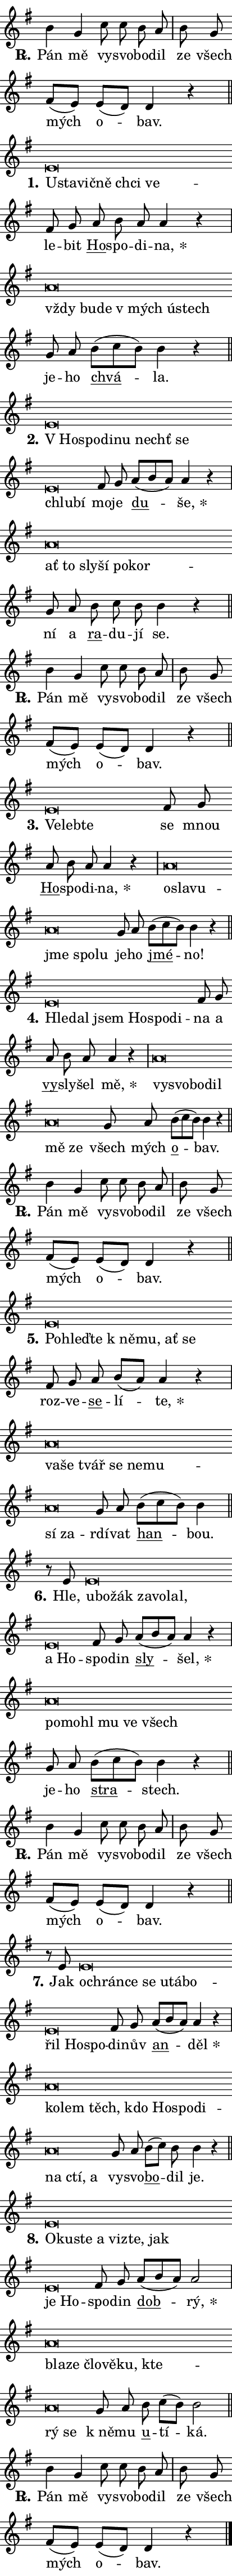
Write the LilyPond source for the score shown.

\version "2.24.0"
\header { tagline = "" }
\paper {
  indent = 0\cm
  top-margin = 0\cm
  right-margin = 0\cm
  bottom-margin = 0\cm
  left-margin = 0\cm
  paper-width = 7\cm
  page-breaking = #ly:one-page-breaking
  system-system-spacing.basic-distance = #11
  score-system-spacing.basic-distance = #11
  ragged-last = ##f
}


%% Author: Thomas Morley
%% https://lists.gnu.org/archive/html/lilypond-user/2020-05/msg00002.html
#(define (line-position grob)
"Returns position of @var[grob} in current system:
   @code{'start}, if at first time-step
   @code{'end}, if at last time-step
   @code{'middle} otherwise
"
  (let* ((col (ly:item-get-column grob))
         (ln (ly:grob-object col 'left-neighbor))
         (rn (ly:grob-object col 'right-neighbor))
         (col-to-check-left (if (ly:grob? ln) ln col))
         (col-to-check-right (if (ly:grob? rn) rn col))
         (break-dir-left
           (and
             (ly:grob-property col-to-check-left 'non-musical #f)
             (ly:item-break-dir col-to-check-left)))
         (break-dir-right
           (and
             (ly:grob-property col-to-check-right 'non-musical #f)
             (ly:item-break-dir col-to-check-right))))
        (cond ((eqv? 1 break-dir-left) 'start)
              ((eqv? -1 break-dir-right) 'end)
              (else 'middle))))

#(define (tranparent-at-line-position vctor)
  (lambda (grob)
  "Relying on @code{line-position} select the relevant enry from @var{vctor}.
Used to determine transparency,"
    (case (line-position grob)
      ((end) (not (vector-ref vctor 0)))
      ((middle) (not (vector-ref vctor 1)))
      ((start) (not (vector-ref vctor 2))))))

noteHeadBreakVisibility =
#(define-music-function (break-visibility)(vector?)
"Makes @code{NoteHead}s transparent relying on @var{break-visibility}"
#{
  \override NoteHead.transparent =
    #(tranparent-at-line-position break-visibility)
#})

#(define delete-ledgers-for-transparent-note-heads
  (lambda (grob)
    "Reads whether a @code{NoteHead} is transparent.
If so this @code{NoteHead} is removed from @code{'note-heads} from
@var{grob}, which is supposed to be @code{LedgerLineSpanner}.
As a result ledgers are not printed for this @code{NoteHead}"
    (let* ((nhds-array (ly:grob-object grob 'note-heads))
           (nhds-list
             (if (ly:grob-array? nhds-array)
                 (ly:grob-array->list nhds-array)
                 '()))
           ;; Relies on the transparent-property being done before
           ;; Staff.LedgerLineSpanner.after-line-breaking is executed.
           ;; This is fragile ...
           (to-keep
             (remove
               (lambda (nhd)
                 (ly:grob-property nhd 'transparent #f))
               nhds-list)))
      ;; TODO find a better method to iterate over grob-arrays, similiar
      ;; to filter/remove etc for lists
      ;; For now rebuilt from scratch
      (set! (ly:grob-object grob 'note-heads)  '())
      (for-each
        (lambda (nhd)
          (ly:pointer-group-interface::add-grob grob 'note-heads nhd))
        to-keep))))

hideNotes = {
  \noteHeadBreakVisibility #begin-of-line-visible
}
unHideNotes = {
  \noteHeadBreakVisibility #all-visible
}

% work-around for resetting accidentals
% https://lilypond.org/doc/v2.23/Documentation/notation/displaying-rhythms#unmetered-music
cadenzaMeasure = {
  \cadenzaOff
  \partial 1024 s1024
  \cadenzaOn
}

#(define-markup-command (accent layout props text) (markup?)
  "Underline accented syllable"
  (interpret-markup layout props
    #{\markup \override #'(offset . 4.3) \underline { #text }#}))

responsum = \markup \concat {
  "R" \hspace #-1.05 \path #0.1 #'((moveto 0 0.07) (lineto 0.9 0.8)) \hspace #0.05 "."
}

\layout {
    \context {
        \Staff
        \remove "Time_signature_engraver"
        \override LedgerLineSpanner.after-line-breaking = #delete-ledgers-for-transparent-note-heads
    }
    \context {
        \Voice {
            \override NoteHead.output-attributes = #'((class . "notehead"))
            \override Hairpin.height = #0.55
        }
    }
    \context {
        \Lyrics {
            \override StanzaNumber.output-attributes = #'((class . "stanzanumber"))
            \override LyricSpace.minimum-distance = #0.9
            \override LyricText.font-name = #"TeX Gyre Schola"
            \override LyricText.font-size = 1
            \override StanzaNumber.font-name = #"TeX Gyre Schola Bold"
            \override StanzaNumber.font-size = 1
        }
    }
}

% magnetic-lyrics.ily
%
%   written by
%     Jean Abou Samra <jean@abou-samra.fr>
%     Werner Lemberg <wl@gnu.org>
%
%   adapted by
%     Jiri Hon <jiri.hon@gmail.com>
%
% Version 2022-Apr-15

% https://www.mail-archive.com/lilypond-user@gnu.org/msg149350.html

#(define (Left_hyphen_pointer_engraver context)
   "Collect syllable-hyphen-syllable occurrences in lyrics and store
them in properties.  This engraver only looks to the left.  For
example, if the lyrics input is @code{foo -- bar}, it does the
following.

@itemize @bullet
@item
Set the @code{text} property of the @code{LyricHyphen} grob between
@q{foo} and @q{bar} to @code{foo}.

@item
Set the @code{left-hyphen} property of the @code{LyricText} grob with
text @q{foo} to the @code{LyricHyphen} grob between @q{foo} and
@q{bar}.
@end itemize

Use this auxiliary engraver in combination with the
@code{lyric-@/text::@/apply-@/magnetic-@/offset!} hook."
   (let ((hyphen #f)
         (text #f))
     (make-engraver
      (acknowledgers
       ((lyric-syllable-interface engraver grob source-engraver)
        (set! text grob)))
      (end-acknowledgers
       ((lyric-hyphen-interface engraver grob source-engraver)
        ;(when (not (grob::has-interface grob 'lyric-space-interface))
          (set! hyphen grob)));)
      ((stop-translation-timestep engraver)
       (when (and text hyphen)
         (ly:grob-set-object! text 'left-hyphen hyphen))
       (set! text #f)
       (set! hyphen #f)))))

#(define (lyric-text::apply-magnetic-offset! grob)
   "If the space between two syllables is less than the value in
property @code{LyricText@/.details@/.squash-threshold}, move the right
syllable to the left so that it gets concatenated with the left
syllable.

Use this function as a hook for
@code{LyricText@/.after-@/line-@/breaking} if the
@code{Left_@/hyphen_@/pointer_@/engraver} is active."
   (let ((hyphen (ly:grob-object grob 'left-hyphen #f)))
     (when hyphen
       (let ((left-text (ly:spanner-bound hyphen LEFT)))
         (when (grob::has-interface left-text 'lyric-syllable-interface)
           (let* ((common (ly:grob-common-refpoint grob left-text X))
                  (this-x-ext (ly:grob-extent grob common X))
                  (left-x-ext
                   (begin
                     ;; Trigger magnetism for left-text.
                     (ly:grob-property left-text 'after-line-breaking)
                     (ly:grob-extent left-text common X)))
                  ;; `delta` is the gap width between two syllables.
                  (delta (- (interval-start this-x-ext)
                            (interval-end left-x-ext)))
                  (details (ly:grob-property grob 'details))
                  (threshold (assoc-get 'squash-threshold details 0.2)))
             (when (< delta threshold)
               (let* (;; We have to manipulate the input text so that
                      ;; ligatures crossing syllable boundaries are not
                      ;; disabled.  For languages based on the Latin
                      ;; script this is essentially a beautification.
                      ;; However, for non-Western scripts it can be a
                      ;; necessity.
                      (lt (ly:grob-property left-text 'text))
                      (rt (ly:grob-property grob 'text))
                      (is-space (grob::has-interface hyphen 'lyric-space-interface))
                      (space (if is-space " " ""))
                      (space-markup (grob-interpret-markup grob " "))
                      (space-size (interval-length (ly:stencil-extent space-markup X)))
                      (extra-delta (if is-space space-size 0))
                      ;; Append new syllable.
                      (ltrt-space (if (and (string? lt) (string? rt))
                                (string-append lt space rt)
                                (make-concat-markup (list lt space rt))))
                      ;; Right-align `ltrt` to the right side.
                      (ltrt-space-markup (grob-interpret-markup
                               grob
                               (make-translate-markup
                                (cons (interval-length this-x-ext) 0)
                                (make-right-align-markup ltrt-space)))))
                 (begin
                   ;; Don't print `left-text`.
                   (ly:grob-set-property! left-text 'stencil #f)
                   ;; Set text and stencil (which holds all collected
                   ;; syllables so far) and shift it to the left.
                   (ly:grob-set-property! grob 'text ltrt-space)
                   (ly:grob-set-property! grob 'stencil ltrt-space-markup)
                   (ly:grob-translate-axis! grob (- (- delta extra-delta)) X))))))))))


#(define (lyric-hyphen::displace-bounds-first grob)
   ;; Make very sure this callback isn't triggered too early.
   (let ((left (ly:spanner-bound grob LEFT))
         (right (ly:spanner-bound grob RIGHT)))
     (ly:grob-property left 'after-line-breaking)
     (ly:grob-property right 'after-line-breaking)
     (ly:lyric-hyphen::print grob)))

squashThreshold = #0.4

\layout {
  \context {
    \Lyrics
    \consists #Left_hyphen_pointer_engraver
    \override LyricText.after-line-breaking =
      #lyric-text::apply-magnetic-offset!
    \override LyricHyphen.stencil = #lyric-hyphen::displace-bounds-first
    \override LyricText.details.squash-threshold = \squashThreshold
    \override LyricHyphen.minimum-distance = 0
    \override LyricHyphen.minimum-length = \squashThreshold
  }
}

squash = \override LyricText.details.squash-threshold = 9999
unSquash = \override LyricText.details.squash-threshold = \squashThreshold

left = \override LyricText.self-alignment-X = #LEFT
unLeft = \revert LyricText.self-alignment-X

starOffset = #(lambda (grob) 
                (let ((x_offset (ly:self-alignment-interface::aligned-on-x-parent grob)))
                  (if (= x_offset 0) 0 (+ x_offset 1.2))))

star = #(define-music-function (syllable)(string?)
"Append star separator at the end of a syllable"
#{
  \once \override LyricText.X-offset = #starOffset
  \lyricmode { \markup {
    #syllable
    \override #'((font-name . "TeX Gyre Schola Bold")) \hspace #0.2 \lower #0.65 \larger "*"
  } }
#})

starAccent = #(define-music-function (syllable)(string?)
"Append star separator at the end of a syllable and make accent"
#{
  \once \override LyricText.X-offset = #starOffset
  \lyricmode { \markup {
    \accent #syllable
    \override #'((font-name . "TeX Gyre Schola Bold")) \hspace #0.2 \lower #0.65 \larger "*"
  } }
#})

breath = #(define-music-function (syllable)(string?)
"Append breathing indicator at the end of a syllable"
#{
  \lyricmode { \markup { #syllable "+" } }
#})

optionalBreath = #(define-music-function (syllable)(string?)
"Append optional breathing indicator at the end of a syllable"
#{
  \lyricmode { \markup { #syllable "(+)" } }
#})


\score {
    <<
        \new Voice = "melody" { \cadenzaOn \key g \major \relative { b'4 g c8 c b a \cadenzaMeasure \bar "|" b g \bar "" fis[( e)] \bar "" e[( d)] d4 r \cadenzaMeasure \bar "||" \break } }
        \new Lyrics \lyricsto "melody" { \lyricmode { \set stanza = \responsum
Pán mě vy -- svo -- bo -- dil ze všech mých o -- bav. } }
    >>
    \layout {}
}

\score {
    <<
        \new Voice = "melody" { \cadenzaOn \key g \major \relative { e'\breve*1/16 \hideNotes \breve*1/16 \bar "" \breve*1/16 \bar "" \breve*1/16 \bar "" \breve*1/16 \breve*1/16 \bar "" \unHideNotes fis8 g \bar "" a b a a4 r \cadenzaMeasure \bar "|" a\breve*1/16 \hideNotes \breve*1/16 \bar "" \breve*1/16 \bar "" \breve*1/16 \bar "" \breve*1/16 \breve*1/16 \bar "" \unHideNotes g8 a \bar "" b[( c b)] b4 r \cadenzaMeasure \bar "||" \break } }
        \new Lyrics \lyricsto "melody" { \lyricmode { \set stanza = "1."
\left U -- \squash sta -- vič -- ně chci ve -- \unLeft \unSquash le -- bit \markup \accent Ho -- spo -- di -- \star na, \left vždy \squash bu -- de "v mých" ú -- stech \unLeft \unSquash je -- ho \markup \accent chvá -- la. } }
    >>
    \layout {}
}

\score {
    <<
        \new Voice = "melody" { \cadenzaOn \key g \major \relative { e'\breve*1/16 \hideNotes \breve*1/16 \bar "" \breve*1/16 \bar "" \breve*1/16 \bar "" \breve*1/16 \bar "" \breve*1/16 \bar "" \breve*1/16 \breve*1/16 \bar "" \unHideNotes fis8 g \bar "" a[( b a)] a4 r \cadenzaMeasure \bar "|" a\breve*1/16 \hideNotes \breve*1/16 \bar "" \breve*1/16 \bar "" \breve*1/16 \bar "" \breve*1/16 \breve*1/16 \bar "" \unHideNotes g8 a \bar "" b c b b4 r \cadenzaMeasure \bar "||" \break } }
        \new Lyrics \lyricsto "melody" { \lyricmode { \set stanza = "2."
\left "V Ho" -- \squash spo -- di -- nu nechť se chlu -- bí \unLeft \unSquash mo -- je \markup \accent du -- \star še, \left ať \squash to sly -- ší po -- kor -- \unLeft \unSquash ní a \markup \accent ra -- du -- jí se. } }
    >>
    \layout {}
}

\score {
    <<
        \new Voice = "melody" { \cadenzaOn \key g \major \relative { b'4 g c8 c b a \cadenzaMeasure \bar "|" b g \bar "" fis[( e)] \bar "" e[( d)] d4 r \cadenzaMeasure \bar "||" \break } }
        \new Lyrics \lyricsto "melody" { \lyricmode { \set stanza = \responsum
Pán mě vy -- svo -- bo -- dil ze všech mých o -- bav. } }
    >>
    \layout {}
}

\score {
    <<
        \new Voice = "melody" { \cadenzaOn \key g \major \relative { e'\breve*1/16 \hideNotes \breve*1/16 \breve*1/16 \bar "" \unHideNotes fis8 g \bar "" a b a a4 r \cadenzaMeasure \bar "|" a\breve*1/16 \hideNotes \breve*1/16 \bar "" \breve*1/16 \bar "" \breve*1/16 \bar "" \breve*1/16 \breve*1/16 \bar "" \unHideNotes g8 a \bar "" b[( c b)] b4 r \cadenzaMeasure \bar "||" \break } }
        \new Lyrics \lyricsto "melody" { \lyricmode { \set stanza = "3."
\left Ve -- \squash leb -- te \unLeft \unSquash se mnou \markup \accent Ho -- spo -- di -- \star na, \left o -- \squash sla -- vu -- jme spo -- lu \unLeft \unSquash je -- ho \markup \accent jmé -- no! } }
    >>
    \layout {}
}

\score {
    <<
        \new Voice = "melody" { \cadenzaOn \key g \major \relative { e'\breve*1/16 \hideNotes \breve*1/16 \bar "" \breve*1/16 \bar "" \breve*1/16 \bar "" \breve*1/16 \breve*1/16 \bar "" \unHideNotes fis8 g \bar "" a b a a4 r \cadenzaMeasure \bar "|" a\breve*1/16 \hideNotes \breve*1/16 \bar "" \breve*1/16 \bar "" \breve*1/16 \bar "" \breve*1/16 \breve*1/16 \bar "" \unHideNotes g8 a \bar "" b[( c b)] b4 r \cadenzaMeasure \bar "||" \break } }
        \new Lyrics \lyricsto "melody" { \lyricmode { \set stanza = "4."
\left Hle -- \squash dal jsem Ho -- spo -- di -- \unLeft \unSquash na a \markup \accent vy -- sly -- šel \star mě, \left vy -- \squash svo -- bo -- dil mě ze \unLeft \unSquash všech mých \markup \accent o -- bav. } }
    >>
    \layout {}
}

\score {
    <<
        \new Voice = "melody" { \cadenzaOn \key g \major \relative { b'4 g c8 c b a \cadenzaMeasure \bar "|" b g \bar "" fis[( e)] \bar "" e[( d)] d4 r \cadenzaMeasure \bar "||" \break } }
        \new Lyrics \lyricsto "melody" { \lyricmode { \set stanza = \responsum
Pán mě vy -- svo -- bo -- dil ze všech mých o -- bav. } }
    >>
    \layout {}
}

\score {
    <<
        \new Voice = "melody" { \cadenzaOn \key g \major \relative { e'\breve*1/16 \hideNotes \breve*1/16 \bar "" \breve*1/16 \bar "" \breve*1/16 \bar "" \breve*1/16 \bar "" \breve*1/16 \breve*1/16 \bar "" \unHideNotes fis8 g \bar "" a b[( a)] a4 r \cadenzaMeasure \bar "|" a\breve*1/16 \hideNotes \breve*1/16 \bar "" \breve*1/16 \bar "" \breve*1/16 \bar "" \breve*1/16 \bar "" \breve*1/16 \bar "" \breve*1/16 \breve*1/16 \bar "" \unHideNotes g8 a \bar "" b[( c b)] b4 \cadenzaMeasure \bar "||" \break } }
        \new Lyrics \lyricsto "melody" { \lyricmode { \set stanza = "5."
\left Po -- \squash hleď -- te "k ně" -- mu, ať se \unLeft \unSquash roz -- ve -- \markup \accent se -- lí -- \star te, \left va -- \squash še tvář se ne -- mu -- sí za -- \unLeft \unSquash rdí -- vat \markup \accent han -- bou. } }
    >>
    \layout {}
}

\score {
    <<
        \new Voice = "melody" { \cadenzaOn \key g \major \relative { r8 e'8 e\breve*1/16 \hideNotes \breve*1/16 \bar "" \breve*1/16 \bar "" \breve*1/16 \bar "" \breve*1/16 \bar "" \breve*1/16 \bar "" \breve*1/16 \breve*1/16 \bar "" \unHideNotes fis8 g \bar "" a[( b a)] a4 r \cadenzaMeasure \bar "|" a\breve*1/16 \hideNotes \breve*1/16 \bar "" \breve*1/16 \bar "" \breve*1/16 \bar "" \breve*1/16 \breve*1/16 \bar "" \unHideNotes g8 a \bar "" b[( c b)] b4 r \cadenzaMeasure \bar "||" \break } }
        \new Lyrics \lyricsto "melody" { \lyricmode { \set stanza = "6."
Hle, \left u -- \squash bo -- žák za -- vo -- lal, a Ho -- \unLeft \unSquash spo -- din \markup \accent sly -- \star šel, \left po -- \squash mo -- hl mu ve všech \unLeft \unSquash je -- ho \markup \accent stra -- stech. } }
    >>
    \layout {}
}

\score {
    <<
        \new Voice = "melody" { \cadenzaOn \key g \major \relative { b'4 g c8 c b a \cadenzaMeasure \bar "|" b g \bar "" fis[( e)] \bar "" e[( d)] d4 r \cadenzaMeasure \bar "||" \break } }
        \new Lyrics \lyricsto "melody" { \lyricmode { \set stanza = \responsum
Pán mě vy -- svo -- bo -- dil ze všech mých o -- bav. } }
    >>
    \layout {}
}

\score {
    <<
        \new Voice = "melody" { \cadenzaOn \key g \major \relative { r8 e'8 e\breve*1/16 \hideNotes \breve*1/16 \bar "" \breve*1/16 \bar "" \breve*1/16 \bar "" \breve*1/16 \bar "" \breve*1/16 \bar "" \breve*1/16 \bar "" \breve*1/16 \bar "" \breve*1/16 \breve*1/16 \bar "" \unHideNotes fis8 g \bar "" a[( b a)] a4 r \cadenzaMeasure \bar "|" a\breve*1/16 \hideNotes \breve*1/16 \bar "" \breve*1/16 \bar "" \breve*1/16 \bar "" \breve*1/16 \bar "" \breve*1/16 \bar "" \breve*1/16 \bar "" \breve*1/16 \bar "" \breve*1/16 \breve*1/16 \bar "" \unHideNotes g8 a \bar "" b[( c)] b b4 r \cadenzaMeasure \bar "||" \break } }
        \new Lyrics \lyricsto "melody" { \lyricmode { \set stanza = "7."
Jak \left o -- \squash chrán -- ce se u -- tá -- bo -- řil Ho -- spo -- \unLeft \unSquash di -- nův \markup \accent an -- \star děl \left ko -- \squash lem těch, kdo Ho -- spo -- di -- na ctí, a \unLeft \unSquash vy -- svo -- \markup \accent bo -- dil je. } }
    >>
    \layout {}
}

\score {
    <<
        \new Voice = "melody" { \cadenzaOn \key g \major \relative { e'\breve*1/16 \hideNotes \breve*1/16 \bar "" \breve*1/16 \bar "" \breve*1/16 \bar "" \breve*1/16 \bar "" \breve*1/16 \bar "" \breve*1/16 \bar "" \breve*1/16 \breve*1/16 \bar "" \unHideNotes fis8 g \bar "" a[( b a)] a2 \cadenzaMeasure \bar "|" a\breve*1/16 \hideNotes \breve*1/16 \bar "" \breve*1/16 \bar "" \breve*1/16 \bar "" \breve*1/16 \bar "" \breve*1/16 \bar "" \breve*1/16 \breve*1/16 \bar "" \unHideNotes g8 a \bar "" b c[( b)] b2 \cadenzaMeasure \bar "||" \break } }
        \new Lyrics \lyricsto "melody" { \lyricmode { \set stanza = "8."
\left O -- \squash ku -- ste a vi -- zte, jak je Ho -- \unLeft \unSquash spo -- din \markup \accent dob -- \star rý, \left bla -- \squash ze člo -- vě -- ku, kte -- rý se \unLeft \unSquash "k ně" -- mu \markup \accent u -- tí -- ká. } }
    >>
    \layout {}
}

\score {
    <<
        \new Voice = "melody" { \cadenzaOn \key g \major \relative { b'4 g c8 c b a \cadenzaMeasure \bar "|" b g \bar "" fis[( e)] \bar "" e[( d)] d4 r \cadenzaMeasure \bar "||" \break } \bar "|." }
        \new Lyrics \lyricsto "melody" { \lyricmode { \set stanza = \responsum
Pán mě vy -- svo -- bo -- dil ze všech mých o -- bav. } }
    >>
    \layout {}
}
